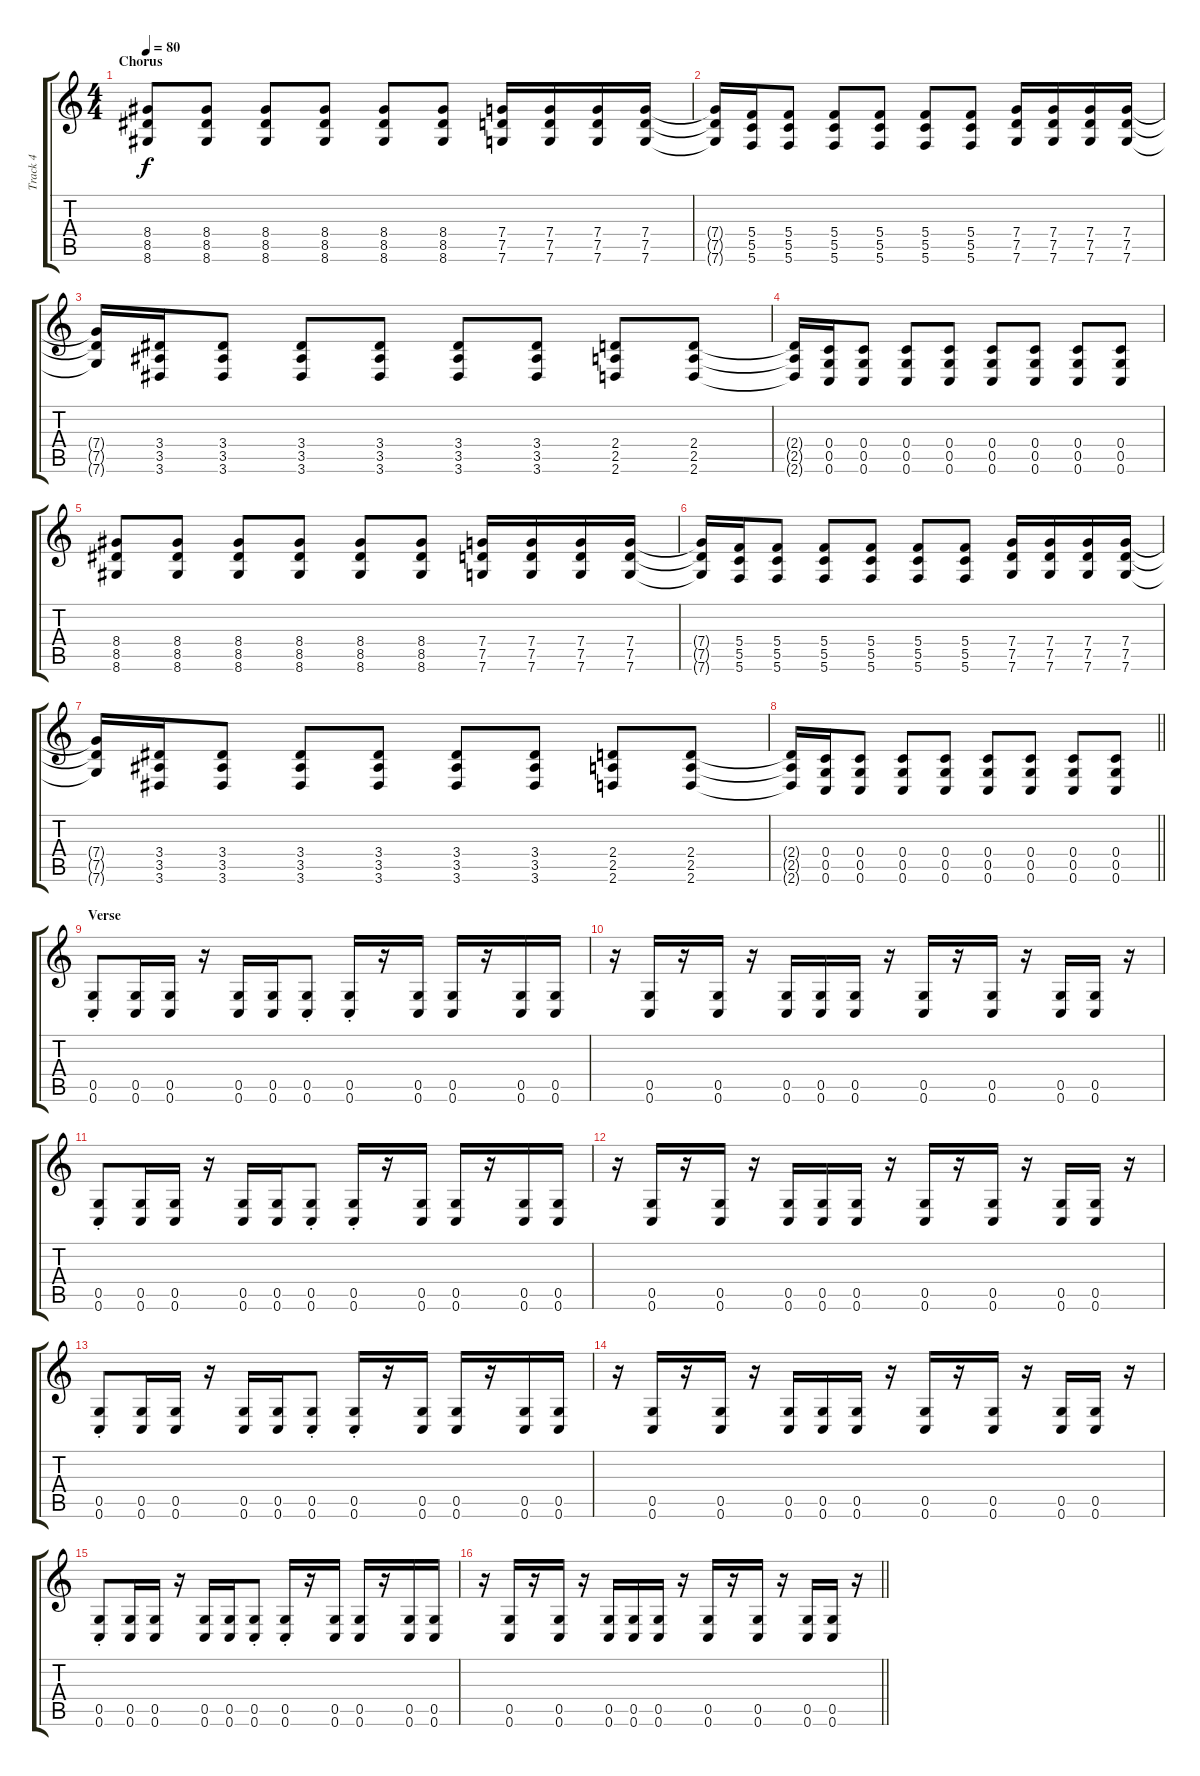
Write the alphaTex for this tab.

\track ("Track 4" "Track 4") {instrument overdrivenguitar}
\staff {score tabs}
\tuning (D4 A3 F3 C3 G2 C2) {hide}
\ts (4 4)
\section ("" "Chorus")
\tempo 80
\clef g2
\ks c
(8.4 8.5 8.6).8{dy f} (8.4 8.5 8.6).8 (8.4 8.5 8.6).8 (8.4 8.5 8.6).8 (8.4 8.5 8.6).8 (8.4 8.5 8.6).8 (7.4 7.5 7.6).16 (7.4 7.5 7.6).16 (7.4 7.5 7.6).16 (7.4 7.5 7.6).16 |
(7.4{t} 7.5{t} 7.6{t}).16 (5.4 5.5 5.6).16 (5.4 5.5 5.6).8 (5.4 5.5 5.6).8 (5.4 5.5 5.6).8 (5.4 5.5 5.6).8 (5.4 5.5 5.6).8 (7.4 7.5 7.6).16 (7.4 7.5 7.6).16 (7.4 7.5 7.6).16 (7.4 7.5 7.6).16 |
(7.4{t} 7.5{t} 7.6{t}).16 (3.4 3.5 3.6).16 (3.4 3.5 3.6).8 (3.4 3.5 3.6).8 (3.4 3.5 3.6).8 (3.4 3.5 3.6).8 (3.4 3.5 3.6).8 (2.4 2.5 2.6).8 (2.4 2.5 2.6).8 |
(2.4{t} 2.5{t} 2.6{t}).16 (0.4 0.5 0.6).16 (0.4 0.5 0.6).8 (0.4 0.5 0.6).8 (0.4 0.5 0.6).8 (0.4 0.5 0.6).8 (0.4 0.5 0.6).8 (0.4 0.5 0.6).8 (0.4 0.5 0.6).8 |
(8.4 8.5 8.6).8 (8.4 8.5 8.6).8 (8.4 8.5 8.6).8 (8.4 8.5 8.6).8 (8.4 8.5 8.6).8 (8.4 8.5 8.6).8 (7.4 7.5 7.6).16 (7.4 7.5 7.6).16 (7.4 7.5 7.6).16 (7.4 7.5 7.6).16 |
(7.4{t} 7.5{t} 7.6{t}).16 (5.4 5.5 5.6).16 (5.4 5.5 5.6).8 (5.4 5.5 5.6).8 (5.4 5.5 5.6).8 (5.4 5.5 5.6).8 (5.4 5.5 5.6).8 (7.4 7.5 7.6).16 (7.4 7.5 7.6).16 (7.4 7.5 7.6).16 (7.4 7.5 7.6).16 |
(7.4{t} 7.5{t} 7.6{t}).16 (3.4 3.5 3.6).16 (3.4 3.5 3.6).8 (3.4 3.5 3.6).8 (3.4 3.5 3.6).8 (3.4 3.5 3.6).8 (3.4 3.5 3.6).8 (2.4 2.5 2.6).8 (2.4 2.5 2.6).8 |
\barLineRight lightlight
(2.4{t} 2.5{t} 2.6{t}).16 (0.4 0.5 0.6).16 (0.4 0.5 0.6).8 (0.4 0.5 0.6).8 (0.4 0.5 0.6).8 (0.4 0.5 0.6).8 (0.4 0.5 0.6).8 (0.4 0.5 0.6).8 (0.4 0.5 0.6).8 |
\section ("" "Verse")
(0.5{st} 0.6{st}).8 (0.5 0.6).16 (0.5 0.6).16 r.16 (0.5 0.6).16 (0.5 0.6).16 (0.5{st} 0.6{st}).8 (0.5{st} 0.6{st}).16 r.16 (0.5 0.6).16 (0.5 0.6).16 r.16 (0.5 0.6).16 (0.5 0.6).16 |
r.16 (0.5 0.6).16 r.16 (0.5 0.6).16 r.16 (0.5 0.6).16 (0.5 0.6).16 (0.5 0.6).16 r.16 (0.5 0.6).16 r.16 (0.5 0.6).16 r.16 (0.5 0.6).16 (0.5 0.6).16 r.16 |
(0.5{st} 0.6{st}).8 (0.5 0.6).16 (0.5 0.6).16 r.16 (0.5 0.6).16 (0.5 0.6).16 (0.5{st} 0.6{st}).8 (0.5{st} 0.6{st}).16 r.16 (0.5 0.6).16 (0.5 0.6).16 r.16 (0.5 0.6).16 (0.5 0.6).16 |
r.16 (0.5 0.6).16 r.16 (0.5 0.6).16 r.16 (0.5 0.6).16 (0.5 0.6).16 (0.5 0.6).16 r.16 (0.5 0.6).16 r.16 (0.5 0.6).16 r.16 (0.5 0.6).16 (0.5 0.6).16 r.16 |
(0.5{st} 0.6{st}).8 (0.5 0.6).16 (0.5 0.6).16 r.16 (0.5 0.6).16 (0.5 0.6).16 (0.5{st} 0.6{st}).8 (0.5{st} 0.6{st}).16 r.16 (0.5 0.6).16 (0.5 0.6).16 r.16 (0.5 0.6).16 (0.5 0.6).16 |
r.16 (0.5 0.6).16 r.16 (0.5 0.6).16 r.16 (0.5 0.6).16 (0.5 0.6).16 (0.5 0.6).16 r.16 (0.5 0.6).16 r.16 (0.5 0.6).16 r.16 (0.5 0.6).16 (0.5 0.6).16 r.16 |
(0.5{st} 0.6{st}).8 (0.5 0.6).16 (0.5 0.6).16 r.16 (0.5 0.6).16 (0.5 0.6).16 (0.5{st} 0.6{st}).8 (0.5{st} 0.6{st}).16 r.16 (0.5 0.6).16 (0.5 0.6).16 r.16 (0.5 0.6).16 (0.5 0.6).16 |
\barLineRight lightlight
r.16 (0.5 0.6).16 r.16 (0.5 0.6).16 r.16 (0.5 0.6).16 (0.5 0.6).16 (0.5 0.6).16 r.16 (0.5 0.6).16 r.16 (0.5 0.6).16 r.16 (0.5 0.6).16 (0.5 0.6).16 r.16
